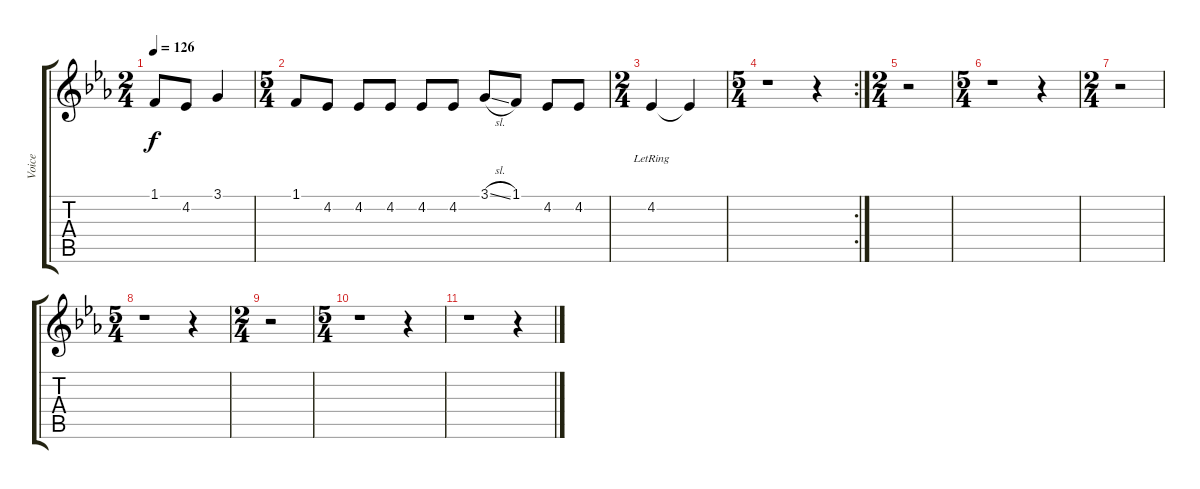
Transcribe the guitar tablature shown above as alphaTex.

\track ("Voice" "Voice") {instrument flute}
\staff {score tabs}
\tuning (E4 B3 G3 D3 A2 E2) {hide}
\ts (2 4)
\tempo 126
\clef g2
\ks eb
1.1{t}.8{dy f} 4.2.8 3.1.4 |
\ts (5 4)
1.1.8 4.2.8 4.2.8 4.2.8 4.2.8 4.2.8 3.1{sl}.8 1.1.8 4.2.8 4.2.8 |
\ts (2 4)
4.2{lr}.4 4.2{t}.4 |
\rc 2
\ts (5 4)
r.1 r.4 |
\ts (2 4)
r.2 |
\ts (5 4)
r.1 r.4 |
\ts (2 4)
r.2 |
\ts (5 4)
r.1 r.4 |
\ts (2 4)
r.2 |
\ts (5 4)
r.1 r.4 |
r.1 r.4
